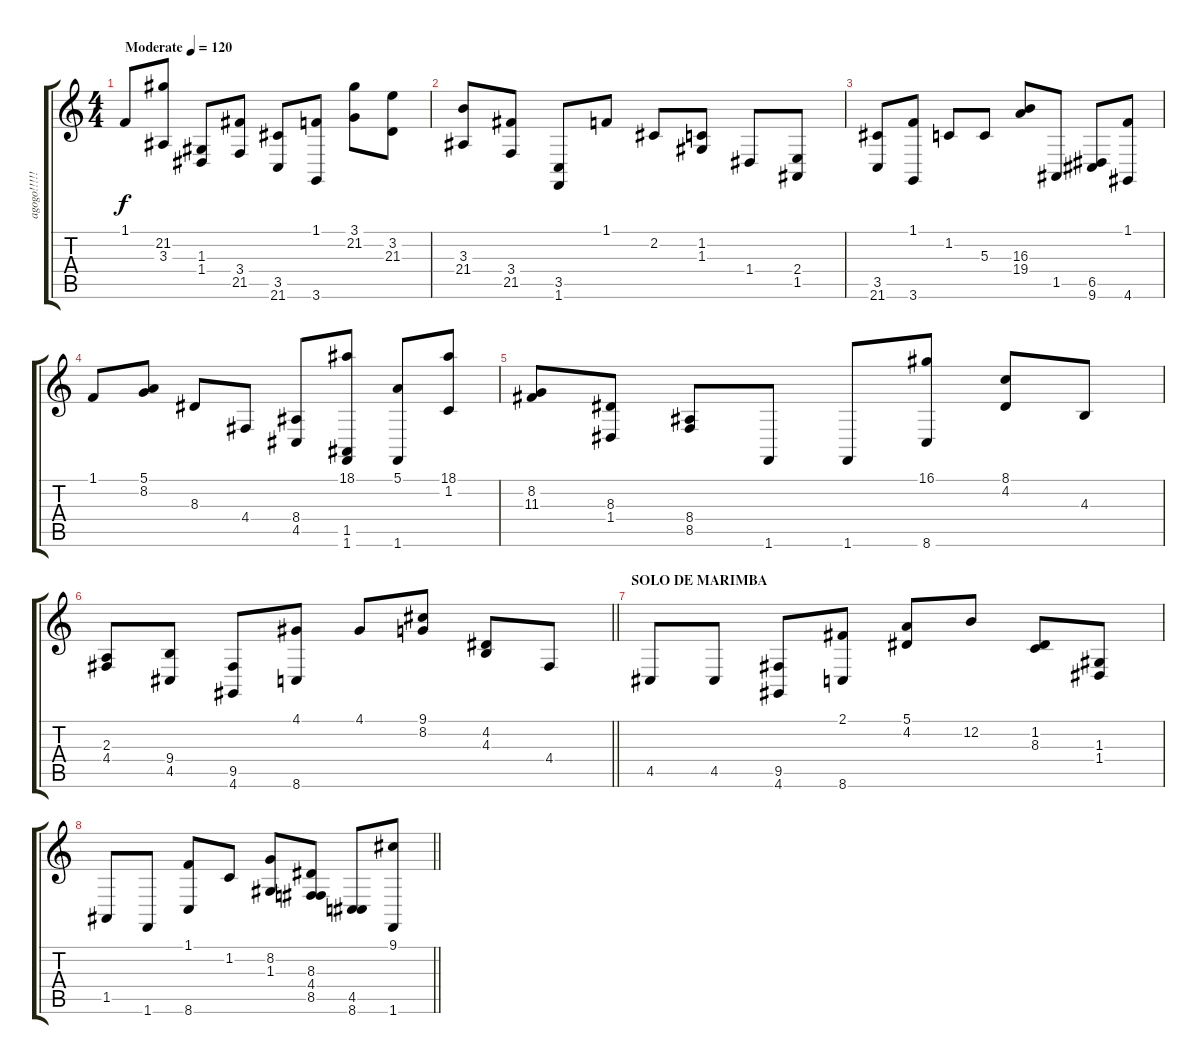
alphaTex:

\track ("agogo!!!!!!!" "agogo!!!!!") {instrument agogo}
\staff {score tabs}
\tuning (E4 B3 G3 D3 A2 E2) {hide}
\ts (4 4)
\tempo (120 "Moderate")
\clef g2
\ks c
1.1.8{dy f instrument agogo} (21.2 3.3).8 (1.3 1.4).8 (3.4 21.5).8 (3.5 21.6).8 (1.1 3.6).8 (3.1 21.2).8 (3.2 21.3).8 |
(3.3 21.4).8 (3.4 21.5).8 (3.5 1.6).8 1.1.8 2.2.8 (1.2 1.3).8 1.4.8 (2.4 1.5).8 |
(3.5 21.6).8 (1.1 3.6).8 1.2.8 5.3.8 (16.3 19.4).8 1.5.8 (6.5 9.6).8 (1.1 4.6).8 |
1.1.8 (5.1 8.2).8 8.3.8 4.4.8 (8.4 4.5).8 (18.1 1.5 1.6).8 (5.1 1.6).8 (18.1 1.2).8 |
(8.2 11.3).8 (8.3 1.4).8 (8.4 8.5).8 1.6.8 1.6.8 (16.1 8.6).8 (8.1 4.2).8 4.3.8 |
\barLineRight lightlight
(2.3 4.4).8 (9.4 4.5).8 (9.5 4.6).8 (4.1 8.6).8 4.1.8 (9.1 8.2).8 (4.2 4.3).8 4.4.8 |
\section ("" "SOLO DE MARIMBA")
4.5.8 4.5.8 (9.5 4.6).8 (2.1 8.6).8 (5.1 4.2).8 12.2.8 (1.2 8.3).8 (1.3 1.4).8 |
\barLineRight lightlight
1.5.8 1.6.8 (1.1 8.6).8 1.2.8 (8.2 1.3).8 (8.3 4.4 8.5).8 (4.5 8.6).8 (9.1 1.6).8
